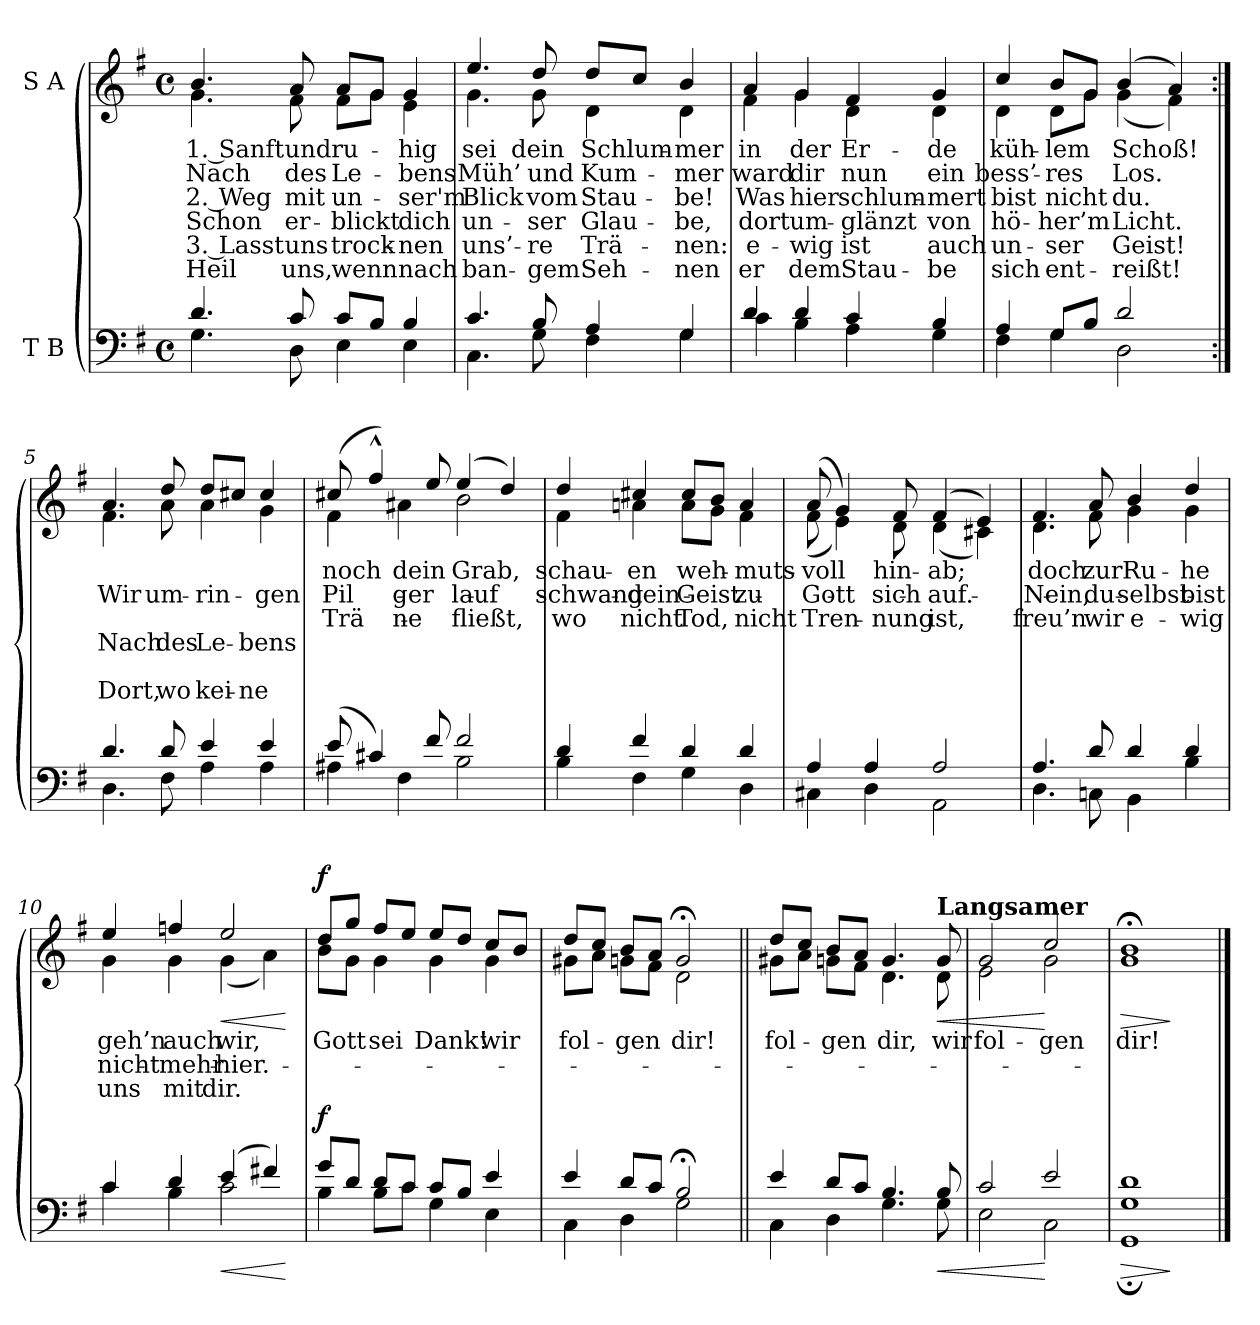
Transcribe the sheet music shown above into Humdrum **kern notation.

**kern	**dynam	**kern	**text	**text	**text	**text	**text	**text	**dynam
*part2	*part2	*part1	*part1	*part1	*part1	*part1	*part1	*part1	*part1
*staff2	*staff2	*staff1	*staff1	*staff1	*staff1	*staff1	*staff1	*staff1	*staff1
*I"T B	*	*I"S A	*	*	*	*	*	*	*
*clefF4	*	*clefG2	*	*	*	*	*	*	*
*k[f#]	*	*k[f#]	*	*	*	*	*	*	*
*M4/4	*	*M4/4	*	*	*	*	*	*	*
*met(c)	*	*met(c)	*	*	*	*	*	*	*
=1	=1	=1	=1	=1	=1	=1	=1	=1	=1
*^	*	*	*	*	*	*	*	*	*
!	!	!	!LO:TX:a:B:t=Sanft und in gemäßigtem Zeitmaß	!	!	!	!	!	!	!
!	!	!	!	!LO:LY:b	!LO:LY:b	!LO:LY:b	!LO:LY:b	!LO:LY:b	!LO:LY:b	!
*	*	*	*^	*	*	*	*	*	*	*
4.d/	4.G\	.	4.b/	4.g\	1. Sanft	Nach	2. Weg	Schon	3. Lasst	Heil	.
!	!	!	!	!	!LO:LY:b	!LO:LY:b	!LO:LY:b	!LO:LY:b	!LO:LY:b	!LO:LY:b	!
8c/	8D\	.	8a/	8f#\	und	des	mit	er-	uns	uns,	.
!	!	!	!	!	!LO:LY:b	!LO:LY:b	!LO:LY:b	!LO:LY:b	!LO:LY:b	!LO:LY:b	!
8c/L	4E\	.	8a/L	8f#\L	ru-	Le-	un-	-blickt	trock-	wenn	.
8B/J	.	.	8g/J	8g\J	.	.	.	.	.	.	.
!	!	!	!	!	!LO:LY:b	!LO:LY:b	!LO:LY:b	!LO:LY:b	!LO:LY:b	!LO:LY:b	!
4B/	4E\	.	4g/	4e\	-hig	-bens	-ser'm	dich	-nen	nach	.
=2	=2	=2	=2	=2	=2	=2	=2	=2	=2	=2	=2
!	!	!	!	!	!LO:LY:b	!LO:LY:b	!LO:LY:b	!LO:LY:b	!LO:LY:b	!LO:LY:b	!
4.c/	4.C\	.	4.ee/	4.g\	sei	Müh’	Blick	un-	uns’-	ban-	.
!	!	!	!	!	!LO:LY:b	!LO:LY:b	!LO:LY:b	!LO:LY:b	!LO:LY:b	!LO:LY:b	!
8B/	8G\	.	8dd/	8g\	dein	und	vom	-ser	-re	-gem	.
!	!	!	!	!	!LO:LY:b	!LO:LY:b	!LO:LY:b	!LO:LY:b	!LO:LY:b	!LO:LY:b	!
4A/	4F#\	.	8dd/L	4d\	Schlum-	Kum-	Stau-	Glau-	Trä-	Seh-	.
.	.	.	8cc/J	.	.	.	.	.	.	.	.
!	!	!	!	!	!LO:LY:b	!LO:LY:b	!LO:LY:b	!LO:LY:b	!LO:LY:b	!LO:LY:b	!
4G/	4G\	.	4b/	4d\	-mer	-mer	-be!	-be,	-nen:	-nen	.
=3	=3	=3	=3	=3	=3	=3	=3	=3	=3	=3	=3
!	!	!	!	!	!LO:LY:b	!LO:LY:b	!LO:LY:b	!LO:LY:b	!LO:LY:b	!LO:LY:b	!
4d/	4c\	.	4a/	4f#\	in	ward	Was	dort	e-	er	.
!	!	!	!	!	!LO:LY:b	!LO:LY:b	!LO:LY:b	!LO:LY:b	!LO:LY:b	!LO:LY:b	!
4d/	4B\	.	4g/	4g\	der	dir	hier	um-	-wig	dem	.
!	!	!	!	!	!LO:LY:b	!LO:LY:b	!LO:LY:b	!LO:LY:b	!LO:LY:b	!LO:LY:b	!
4c/	4A\	.	4f#/	4d\	Er-	nun	schlum-	-glänzt	ist	Stau-	.
!	!	!	!	!	!LO:LY:b	!LO:LY:b	!LO:LY:b	!LO:LY:b	!LO:LY:b	!LO:LY:b	!
4B/	4G\	.	4g/	4d\	-de	ein	-mert	von	auch	-be	.
=4	=4	=4	=4	=4	=4	=4	=4	=4	=4	=4	=4
!	!	!	!	!	!LO:LY:b	!LO:LY:b	!LO:LY:b	!LO:LY:b	!LO:LY:b	!LO:LY:b	!
4A/	4F#\	.	4cc/	4d\	küh-	bess’-	bist	hö-	un-	sich	.
!	!	!	!	!	!LO:LY:b	!LO:LY:b	!LO:LY:b	!LO:LY:b	!LO:LY:b	!LO:LY:b	!
8G/L	4G\	.	8b/L	8d\L	-lem	-res	nicht	-her’m	-ser	ent-	.
8B/J	.	.	8g/J	8g\J	.	.	.	.	.	.	.
!	!	!	!	!	!LO:LY:b	!LO:LY:b	!LO:LY:b	!LO:LY:b	!LO:LY:b	!LO:LY:b	!
2d/	2D\	.	(4b/	(4g\	Schoß!	Los.	du.	Licht.	Geist!	-reißt!	.
.	.	.	4a/)	4f#\)	.	.	.	.	.	.	.
=5:|!	=5:|!	=5:|!	=5:|!	=5:|!	=5:|!	=5:|!	=5:|!	=5:|!	=5:|!	=5:|!	=5:|!
!	!	!	!	!	!	!LO:LY:b	!	!LO:LY:b	!	!LO:LY:b	!
4.d/	4.D\	.	4.a/	4.f#\	.	Wir	.	Nach	.	Dort,	.
!	!	!	!	!	!	!LO:LY:b	!	!LO:LY:b	!	!LO:LY:b	!
8d/	8F#\	.	8dd/	8a\	.	um-	.	des	.	wo	.
!	!	!	!	!	!	!LO:LY:b	!	!LO:LY:b	!	!LO:LY:b	!
4e/	4A\	.	8dd/L	4a\	.	-rin-	.	Le-	.	kei-	.
.	.	.	8cc#X/J	.	.	.	.	.	.	.	.
!	!	!	!	!	!	!LO:LY:b	!	!LO:LY:b	!	!LO:LY:b	!
4e/	4A\	.	4cc#/	4g\	.	-gen	.	-bens	.	-ne	.
!!LO:LB:g=z	!!
=6	=6	=6	=6	=6	=6	=6	=6	=6	=6	=6	=6
!	!	!	!	!	!LO:LY:b	!LO:LY:b	!LO:LY:b	!	!	!	!
(8e/	4A#X\	.	(8cc#X/	4f#\	noch	Pil-	Trä-	.	.	.	.
4c#X/)	.	.	4ff#^^/)	.	.	.	.	.	.	.	.
!	!	!	!	!	!LO:LY:b	!LO:LY:b	!LO:LY:b	!	!	!	!
.	4F#\	.	.	4a#X\	dein	-ger-	-ne	.	.	.	.
8f#/	.	.	8ee/	.	.	.	.	.	.	.	.
!	!	!	!	!	!LO:LY:b	!LO:LY:b	!LO:LY:b	!	!	!	!
2f#/	2B\	.	(4ee/	2b\	Grab,	-lauf	fließt,	.	.	.	.
.	.	.	4dd/)	.	.	.	.	.	.	.	.
=7	=7	=7	=7	=7	=7	=7	=7	=7	=7	=7	=7
!	!	!	!	!	!LO:LY:b	!LO:LY:b	!LO:LY:b	!	!	!	!
4d/	4B\	.	4dd/	4f#\	schau-	schwang	wo	.	.	.	.
!	!	!	!	!	!LO:LY:b	!LO:LY:b	!LO:LY:b	!	!	!	!
4f#/	4F#\	.	4cc#X/	4an\	-en	dein	nicht	.	.	.	.
!	!	!	!	!	!LO:LY:b	!LO:LY:b	!LO:LY:b	!	!	!	!
4d/	4G\	.	8cc#/L	8a\L	weh-	Geist	Tod,	.	.	.	.
.	.	.	8b/J	8g\J	.	.	.	.	.	.	.
!	!	!	!	!	!LO:LY:b	!LO:LY:b	!LO:LY:b	!	!	!	!
4d/	4D\	.	4a/	4f#\	-muts-	zu	nicht	.	.	.	.
=8	=8	=8	=8	=8	=8	=8	=8	=8	=8	=8	=8
!	!	!	!	!	!LO:LY:b	!LO:LY:b	!LO:LY:b	!	!	!	!
4A/	4C#X\	.	(8a/	(8f#\	-voll	Gott	Tren-	.	.	.	.
.	.	.	4g/)	4e\)	.	.	.	.	.	.	.
4A/	4D\	.	.	.	.	.	.	.	.	.	.
!	!	!	!	!	!LO:LY:b	!LO:LY:b	!LO:LY:b	!	!	!	!
.	.	.	8f#/	8d\	hin-	sich	-nung	.	.	.	.
!	!	!	!	!	!LO:LY:b	!LO:LY:b	!LO:LY:b	!	!	!	!
2A/	2AA\	.	(4f#/	(4d\	-ab;	auf.	ist,	.	.	.	.
.	.	.	4e/)	4c#X\)	.	.	.	.	.	.	.
=9	=9	=9	=9	=9	=9	=9	=9	=9	=9	=9	=9
!	!	!	!	!	!LO:LY:b	!LO:LY:b	!LO:LY:b	!	!	!	!
4.A/	4.D\	.	4.f#/	4.d\	doch	Nein,	freu’n	.	.	.	.
!	!	!	!	!	!LO:LY:b	!LO:LY:b	!LO:LY:b	!	!	!	!
8d/	8Cn\	.	8a/	8f#\	zur	du	wir	.	.	.	.
!	!	!	!	!	!LO:LY:b	!LO:LY:b	!LO:LY:b	!	!	!	!
4d/	4BB\	.	4b/	4g\	Ru-	selbst	e-	.	.	.	.
!	!	!	!	!	!LO:LY:b	!LO:LY:b	!LO:LY:b	!	!	!	!
4d/	4B\	.	4dd/	4g\	-he	bist	-wig	.	.	.	.
=10	=10	=10	=10	=10	=10	=10	=10	=10	=10	=10	=10
!	!	!	!	!	!LO:LY:b	!LO:LY:b	!LO:LY:b	!	!	!	!
4c/	4c\	.	4ee/	4g\	geh’n	nicht	uns	.	.	.	.
!	!	!	!	!	!LO:LY:b	!LO:LY:b	!LO:LY:b	!	!	!	!
4d/	4B\	.	4ffn/	4g\	auch	mehr	mit	.	.	.	.
!	!	!LO:HP:b	!	!	!LO:LY:b	!LO:LY:b	!LO:LY:b	!	!	!	!LO:HP:b
(4e/	2c\	<	2ee/	(4g\	wir,	hier.	dir.	.	.	.	<
4f#X/)	.	.	.	4a\)	.	.	.	.	.	.	.
*v	*v	*	*	*	*	*	*	*	*	*	*
*	*	*v	*v	*	*	*	*	*	*	*
.	[	.	.	.	.	.	.	.	[
!!LO:LB:g=z
=11	=11	=11	=11	=11	=11	=11	=11	=11	=11
*^	*	*^	*	*	*	*	*	*	*
!	!	!LO:DY:a	!	!	!LO:LY:b	!	!	!	!	!	!LO:DY:a
8g/L	4B\	f	8dd/L	8b\L	Gott	.	.	.	.	.	f
8d/J	.	.	8gg/J	8g\J	.	.	.	.	.	.	.
!	!	!	!	!	!LO:LY:b	!	!	!	!	!	!
8d/L	8B\L	.	8ff#/L	4g\	sei	.	.	.	.	.	.
8c/J	8c\J	.	8ee/J	.	.	.	.	.	.	.	.
!	!	!	!	!	!LO:LY:b	!	!	!	!	!	!
8c/L	4G\	.	8ee/L	4g\	Dank!	.	.	.	.	.	.
8B/J	.	.	8dd/J	.	.	.	.	.	.	.	.
!	!	!	!	!	!LO:LY:b	!	!	!	!	!	!
4e/	4E\	.	8cc/L	4g\	wir	.	.	.	.	.	.
.	.	.	8b/J	.	.	.	.	.	.	.	.
=12	=12	=12	=12	=12	=12	=12	=12	=12	=12	=12	=12
!	!	!	!	!	!LO:LY:b	!	!	!	!	!	!
4e/	4C\	.	8dd/L	8g#X\L	fol-	.	.	.	.	.	.
.	.	.	8cc/J	8a\J	.	.	.	.	.	.	.
!	!	!	!	!	!LO:LY:b	!	!	!	!	!	!
8d/L	4D\	.	8b/L	8gn\L	-gen	.	.	.	.	.	.
8c/J	.	.	8a/J	8f#\J	.	.	.	.	.	.	.
!	!	!	!	!	!LO:LY:b	!	!	!	!	!	!
2B;</	2G\	.	2g;</	2d\	dir!	.	.	.	.	.	.
=13||	=13||	=13||	=13||	=13||	=13||	=13||	=13||	=13||	=13||	=13||	=13||
!	!	!	!	!	!LO:LY:b	!	!	!	!	!	!
4e/	4C\	.	8dd/L	8g#X\L	fol-	.	.	.	.	.	.
.	.	.	8cc/J	8a\J	.	.	.	.	.	.	.
!	!	!	!	!	!LO:LY:b	!	!	!	!	!	!
8d/L	4D\	.	8b/L	8gn\L	-gen	.	.	.	.	.	.
8c/J	.	.	8a/J	8f#\J	.	.	.	.	.	.	.
!	!	!	!	!	!LO:LY:b	!	!	!	!	!	!
4.B/	4.G\	.	4.g/	4.d\	dir,	.	.	.	.	.	.
!	!	!	!LO:TX:a:B:t=Langsamer	!	!	!	!	!	!	!	!
!	!	!LO:HP:b	!	!	!LO:LY:b	!	!	!	!	!	!LO:HP:b
8B/	8G\	<	8g/	8d\	wir	.	.	.	.	.	<
=14	=14	=14	=14	=14	=14	=14	=14	=14	=14	=14	=14
!	!	!	!	!	!LO:LY:b	!	!	!	!	!	!
2c/	2E\	.	2g/	2e\	fol-	.	.	.	.	.	.
!	!	!	!	!	!LO:LY:b	!	!	!	!	!	!
2e/	2C\	[	2cc/	2g\	-gen	.	.	.	.	.	[
=15	=15	=15	=15	=15	=15	=15	=15	=15	=15	=15	=15
!	!	!LO:HP:b	!	!	!LO:LY:b	!	!	!	!	!	!LO:HP:b
1d	1GG; 1G;	>	1b;<	1g	dir!	.	.	.	.	.	>
*v	*v	*	*	*	*	*	*	*	*	*	*
*	*	*v	*v	*	*	*	*	*	*	*
.	]	.	.	.	.	.	.	.	]
==	==	==	==	==	==	==	==	==	==
*-	*-	*-	*-	*-	*-	*-	*-	*-	*-
